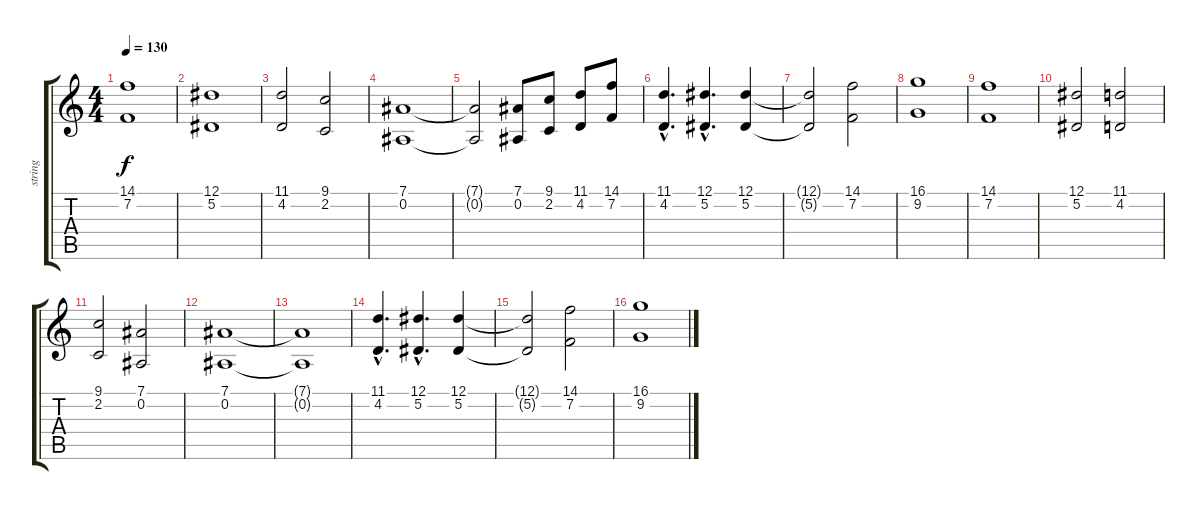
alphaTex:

\track ("string" "string") {instrument stringensemble1}
\staff {score tabs}
\tuning (Eb4 Bb3 Gb3 Db3 Ab2 Eb2) {hide}
\ts (4 4)
\tempo 130
\clef g2
\ks c
(14.1 7.2).1{dy f} |
(12.1 5.2).1 |
(11.1 4.2).2 (9.1 2.2).2 |
(7.1 0.2).1 |
(7.1{t} 0.2{t}).2 (7.1 0.2).8 (9.1 2.2).8 (11.1 4.2).8 (14.1 7.2).8 |
(11.1{hac} 4.2{hac}).4{d} (12.1{hac} 5.2{hac}).4{d} (12.1 5.2).4 |
(12.1{t} 5.2{t}).2 (14.1 7.2).2 |
(16.1 9.2).1 |
(14.1 7.2).1 |
(12.1 5.2).2 (11.1 4.2).2 |
(9.1 2.2).2 (7.1 0.2).2 |
(7.1 0.2).1 |
(7.1{t} 0.2{t}).1 |
(11.1{hac} 4.2{hac}).4{d} (12.1{hac} 5.2{hac}).4{d} (12.1 5.2).4 |
(12.1{t} 5.2{t}).2 (14.1 7.2).2 |
(16.1 9.2).1
